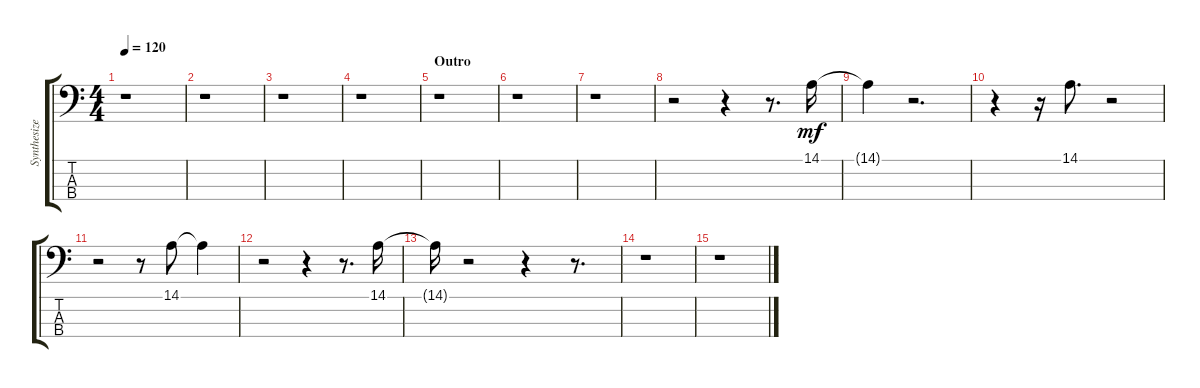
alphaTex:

\track ("Synthesizer (Staff 2)" "Synthesize") {instrument fx5brightness}
\staff {score tabs}
\tuning (G2 D2 A1 E1) {hide}
\ts (4 4)
\tempo 120
\clef f4
\ks aminor
r.1{dy mf} |
r.1 |
r.1 |
r.1 |
\section ("" "Outro")
r.1 |
r.1 |
r.1 |
r.2 r.4 r.8{d} 14.1.16 |
14.1{t}.4 r.2{d} |
r.4 r.16 14.1.8{d} r.2 |
r.2 r.8 14.1.8 14.1{t}.4 |
r.2 r.4 r.8{d} 14.1.16 |
14.1{t}.16 r.2 r.4 r.8{d} |
r.1 |
r.1
